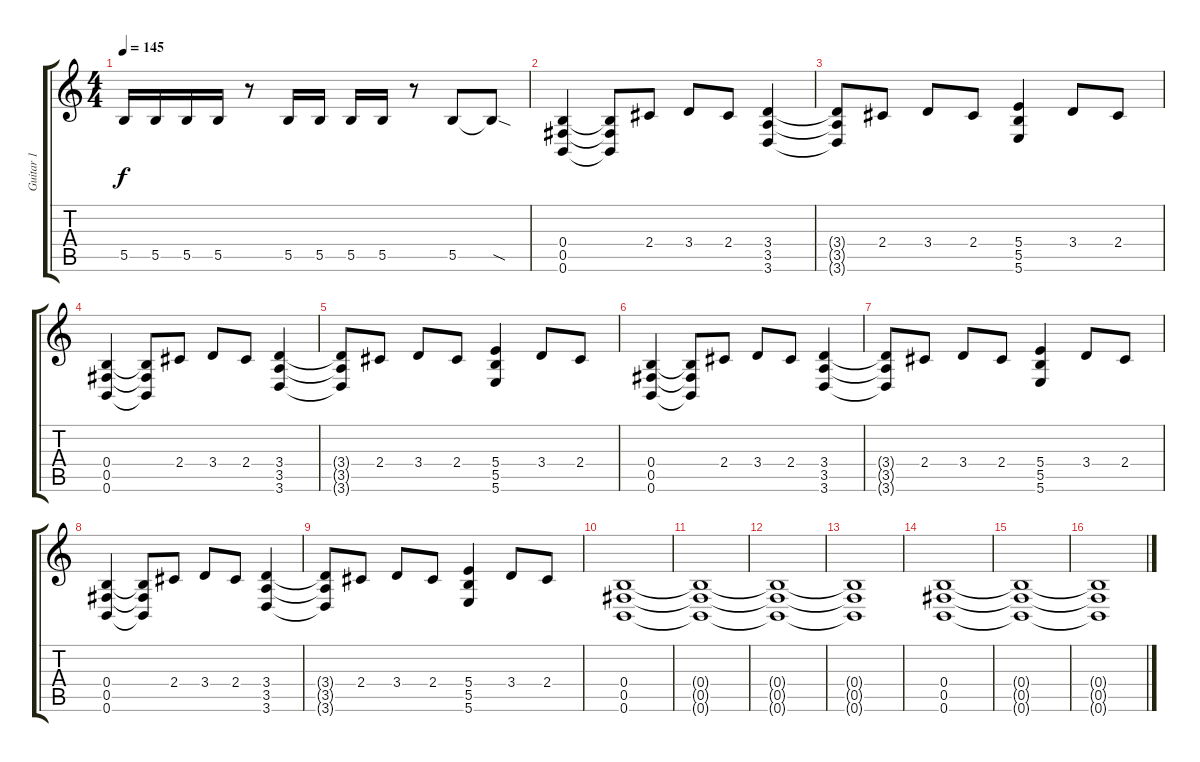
\track ("Guitar 1" "Guitar 1") {instrument distortionguitar}
\staff {score tabs}
\tuning (Db4 Ab3 E3 B2 Gb2 B1) {hide}
\ts (4 4)
\tempo 145
\clef g2
\ks c
5.5.16{dy f} 5.5.16 5.5.16 5.5.16 r.8 5.5.16 5.5.16 5.5.16 5.5.16 r.8 5.5.8 5.5{sod t}.8 |
(0.4 0.5 0.6).4 (0.4{t} 0.5{t} 0.6{t}).8 2.4.8 3.4.8 2.4.8 (3.4 3.5 3.6).4 |
(3.4{t} 3.5{t} 3.6{t}).8 2.4.8 3.4.8 2.4.8 (5.4 5.5 5.6).4 3.4.8 2.4.8 |
(0.4 0.5 0.6).4 (0.4{t} 0.5{t} 0.6{t}).8 2.4.8 3.4.8 2.4.8 (3.4 3.5 3.6).4 |
(3.4{t} 3.5{t} 3.6{t}).8 2.4.8 3.4.8 2.4.8 (5.4 5.5 5.6).4 3.4.8 2.4.8 |
(0.4 0.5 0.6).4 (0.4{t} 0.5{t} 0.6{t}).8 2.4.8 3.4.8 2.4.8 (3.4 3.5 3.6).4 |
(3.4{t} 3.5{t} 3.6{t}).8 2.4.8 3.4.8 2.4.8 (5.4 5.5 5.6).4 3.4.8 2.4.8 |
(0.4 0.5 0.6).4 (0.4{t} 0.5{t} 0.6{t}).8 2.4.8 3.4.8 2.4.8 (3.4 3.5 3.6).4 |
(3.4{t} 3.5{t} 3.6{t}).8 2.4.8 3.4.8 2.4.8 (5.4 5.5 5.6).4 3.4.8 2.4.8 |
(0.4 0.5 0.6).1 |
(0.4{t} 0.5{t} 0.6{t}).1 |
(0.4{t} 0.5{t} 0.6{t}).1 |
(0.4{t} 0.5{t} 0.6{t}).1 |
(0.4 0.5 0.6).1 |
(0.4{t} 0.5{t} 0.6{t}).1 |
(0.4{t} 0.5{t} 0.6{t}).1
